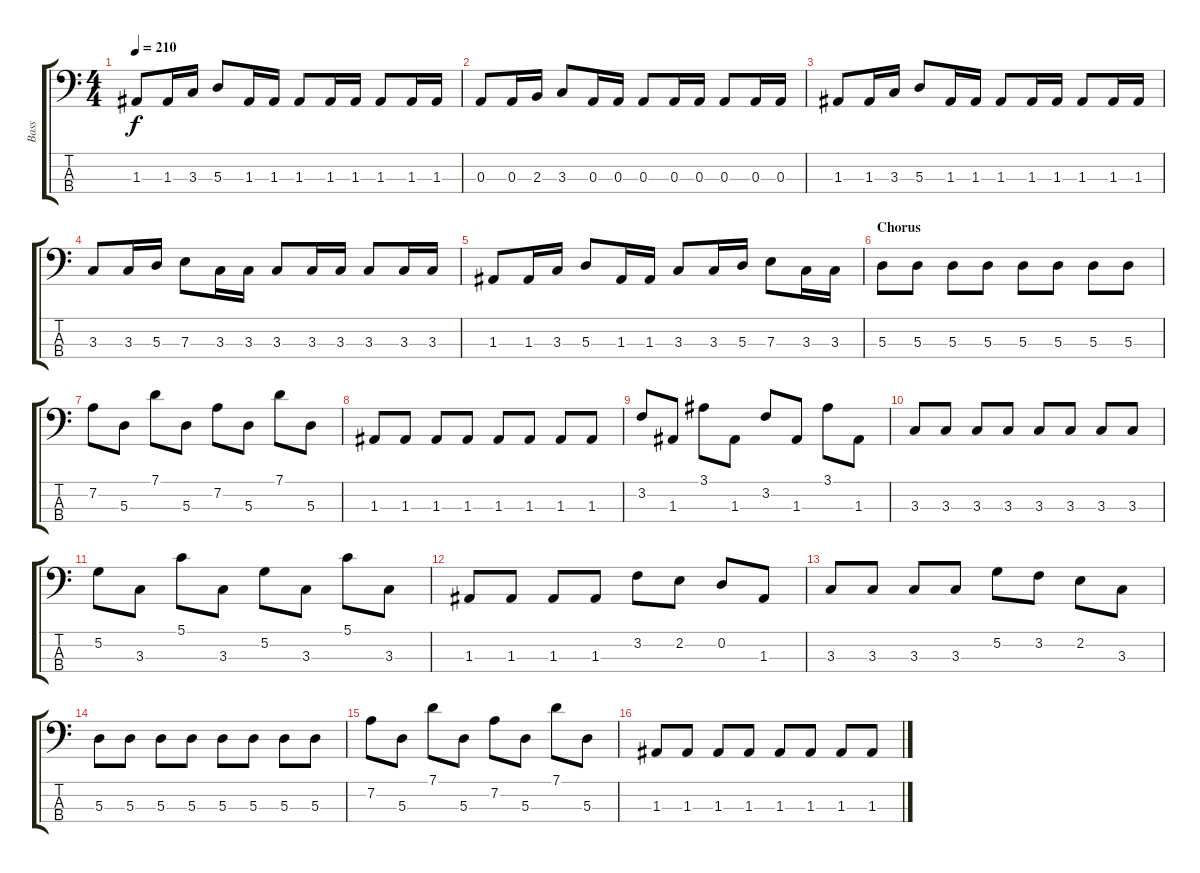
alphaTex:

\track ("Bass" "Bass") {instrument electricbassfinger}
\staff {score tabs}
\tuning (G2 D2 A1 E1) {hide}
\ts (4 4)
\tempo 210
\clef f4
\ks c
1.3.8{dy f} 1.3.16 3.3.16 5.3.8 1.3.16 1.3.16 1.3.8 1.3.16 1.3.16 1.3.8 1.3.16 1.3.16 |
0.3.8 0.3.16 2.3.16 3.3.8 0.3.16 0.3.16 0.3.8 0.3.16 0.3.16 0.3.8 0.3.16 0.3.16 |
1.3.8 1.3.16 3.3.16 5.3.8 1.3.16 1.3.16 1.3.8 1.3.16 1.3.16 1.3.8 1.3.16 1.3.16 |
3.3.8 3.3.16 5.3.16 7.3.8 3.3.16 3.3.16 3.3.8 3.3.16 3.3.16 3.3.8 3.3.16 3.3.16 |
1.3.8 1.3.16 3.3.16 5.3.8 1.3.16 1.3.16 3.3.8 3.3.16 5.3.16 7.3.8 3.3.16 3.3.16 |
\section ("" "Chorus")
5.3.8 5.3.8 5.3.8 5.3.8 5.3.8 5.3.8 5.3.8 5.3.8 |
7.2.8 5.3.8 7.1.8 5.3.8 7.2.8 5.3.8 7.1.8 5.3.8 |
1.3.8 1.3.8 1.3.8 1.3.8 1.3.8 1.3.8 1.3.8 1.3.8 |
3.2.8 1.3.8 3.1.8 1.3.8 3.2.8 1.3.8 3.1.8 1.3.8 |
3.3.8 3.3.8 3.3.8 3.3.8 3.3.8 3.3.8 3.3.8 3.3.8 |
5.2.8 3.3.8 5.1.8 3.3.8 5.2.8 3.3.8 5.1.8 3.3.8 |
1.3.8 1.3.8 1.3.8 1.3.8 3.2.8 2.2.8 0.2.8 1.3.8 |
3.3.8 3.3.8 3.3.8 3.3.8 5.2.8 3.2.8 2.2.8 3.3.8 |
5.3.8 5.3.8 5.3.8 5.3.8 5.3.8 5.3.8 5.3.8 5.3.8 |
7.2.8 5.3.8 7.1.8 5.3.8 7.2.8 5.3.8 7.1.8 5.3.8 |
1.3.8 1.3.8 1.3.8 1.3.8 1.3.8 1.3.8 1.3.8 1.3.8
